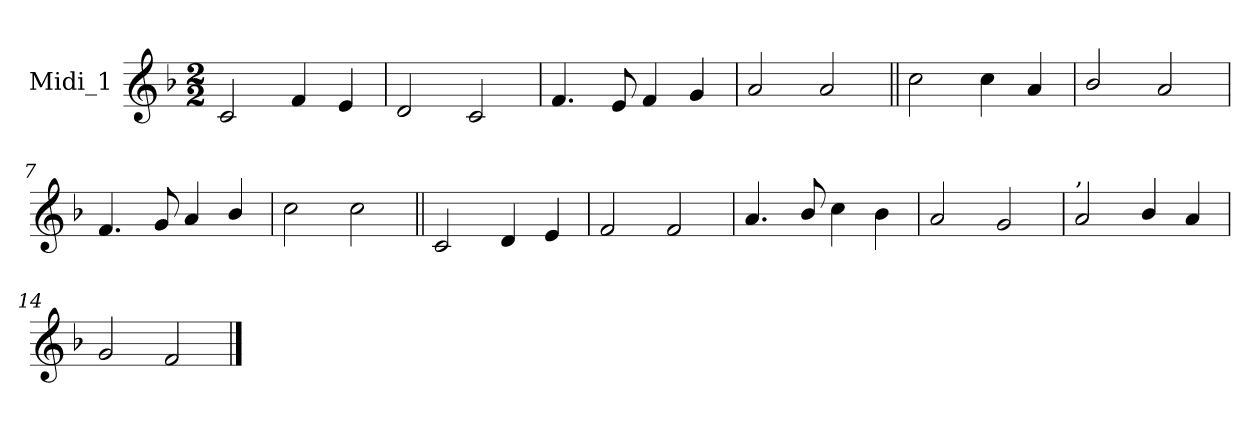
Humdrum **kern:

**kern
*part1
*staff1
*I"Midi_1
*clefG2
*k[b-]
*F:
*M2/2
=1
2c
4f
4e
=2
2d
2c
=3
4.f
8e
4f
4g
=4
2a
2a
!!LO:LB:g=z
=5||
2cc
4cc
4a
=6
2b-/
2a
=7
4.f
8g
4a
4b-/
=8
2cc
2cc
=9||
2c
4d
4e
!!LO:LB:g=z
=10
2f
2f
=11
4.a
8b-/
4cc
4b-
=12
2a
2g
=13
!LO:TX:a:t=,
2a
4b-/
4a
=14
2g
2f
==
*-
